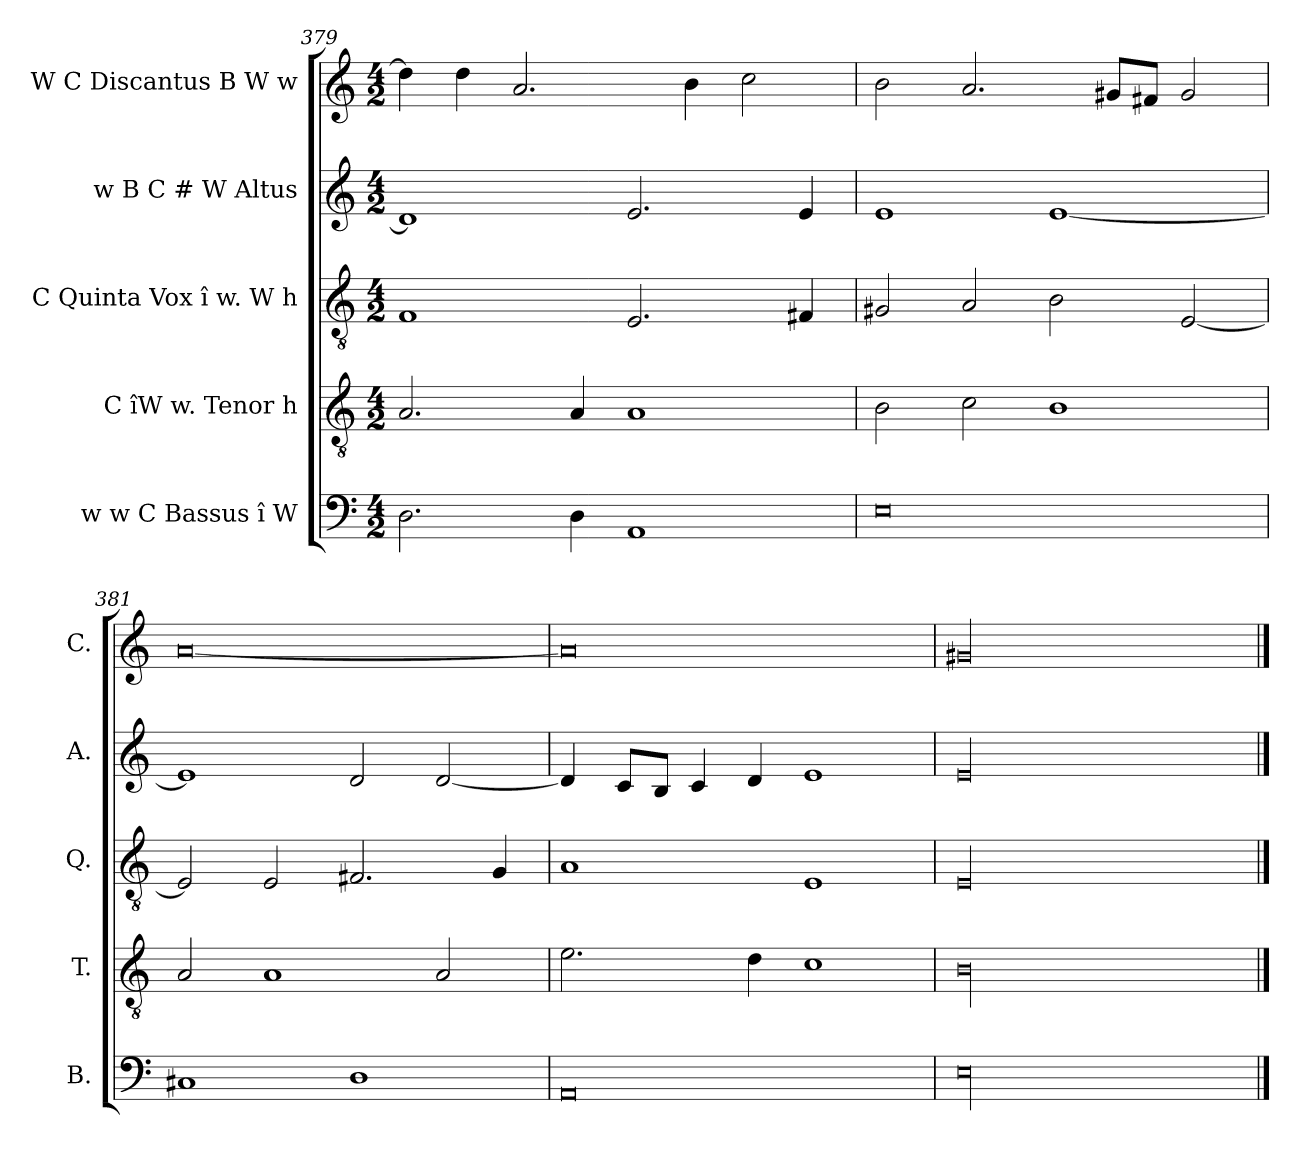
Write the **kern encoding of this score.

**kern	**kern	**kern	**kern	**kern
*part5	*part4	*part3	*part2	*part1
*staff5	*staff4	*staff3	*staff2	*staff1
*I"w w C Bassus î W	*I"C îW w. Tenor h	*I"C Quinta Vox î w. W h	*I"w B C # W Altus	*I"W C Discantus B W w
*I'B.	*I'T.	*I'Q.	*I'A.	*I'C.
*clefF4	*clefGv2	*clefGv2	*clefG2	*clefG2
*k[]	*k[]	*k[]	*k[]	*k[]
*C:	*C:	*C:	*C:	*C:
*M4/2	*M4/2	*M4/2	*M4/2	*M4/2
=379	=379	=379	=379	=379
2.D\	2.A/	1F	1d]	4dd\]
.	.	.	.	4dd\
.	.	.	.	2.a/
4D\	4A/	.	.	.
1AA	1A	2.E/	2.e/	.
.	.	.	.	4b\
.	.	.	.	2cc\
.	.	4F#X/	4e/	.
!!LO:LB:g=z
=380	=380	=380	=380	=380
0E	2B\	2G#X/	1e	2b\
.	2c\	2A/	.	2.a/
.	1B	2B\	[<1e	.
.	.	.	.	8g#/L
.	.	.	.	8f#/J
.	.	[<2E/	.	2g#/
=381	=381	=381	=381	=381
1C#X	2A/	2E/]	1e]	[<0a
.	1A	2E/	.	.
1D	.	2.F#X/	2d/	.
.	2A/	.	[<2d/	.
.	.	4G/	.	.
=382	=382	=382	=382	=382
0AA	2.e\	1A	4d/]	0a]
.	.	.	8c/L	.
.	.	.	8B/J	.
.	.	.	4c/	.
.	4d\	.	4d/	.
.	1c	1E	1e	.
=383	=383	=383	=383	=383
00E	00B	00E	00e	00g#X
==	==	==	==	==
*-	*-	*-	*-	*-
